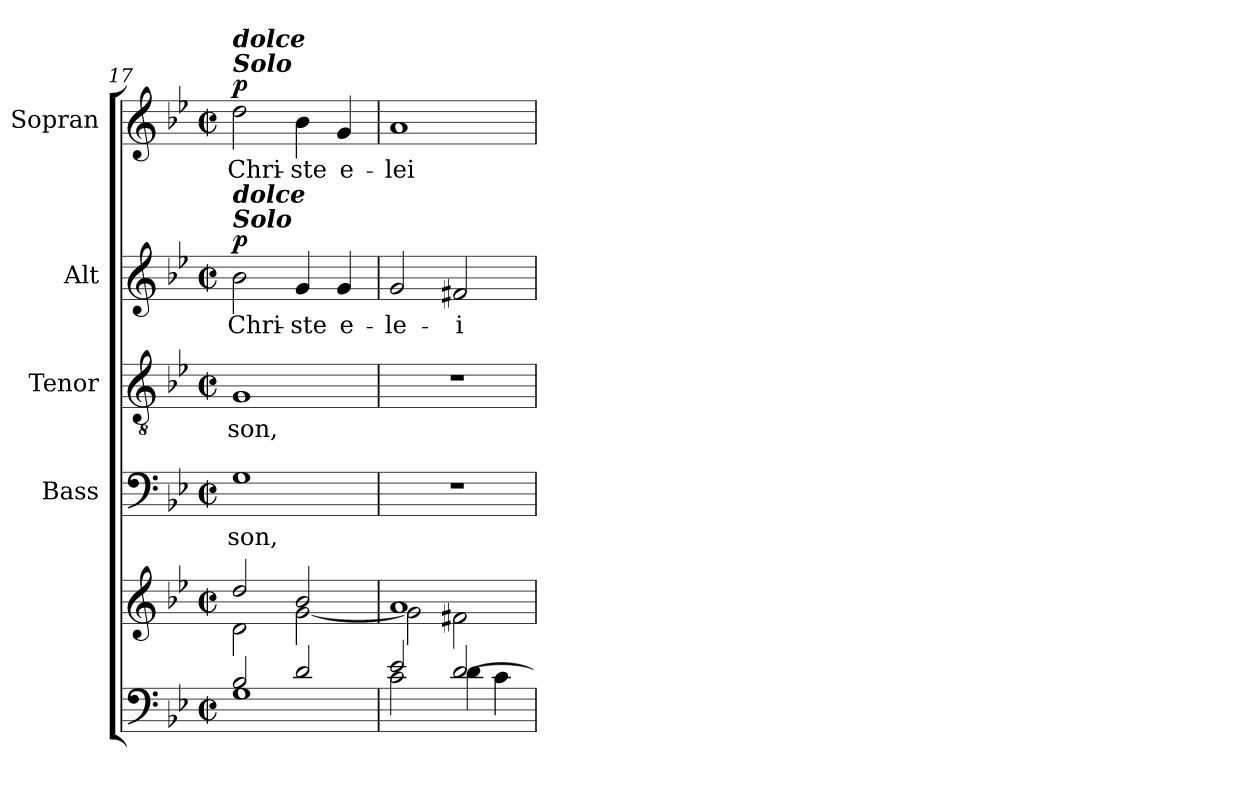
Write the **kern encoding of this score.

**kern	**kern	**kern	**text	**kern	**text	**kern	**text	**dynam	**kern	**text	**dynam
*part5	*part5	*part4	*part4	*part3	*part3	*part2	*part2	*part2	*part1	*part1	*part1
*staff6	*staff5	*staff4	*staff4	*staff3	*staff3	*staff2	*staff2	*staff2	*staff1	*staff1	*staff1
*	*	*I"Bass	*	*I"Tenor	*	*I"Alt	*	*	*I"Sopran	*	*
*	*	*I'B.	*	*I'T.	*	*I'A.	*	*	*I'S.	*	*
*clefF4	*clefG2	*clefF4	*	*clefGv2	*	*clefG2	*	*	*clefG2	*	*
*k[b-e-]	*k[b-e-]	*k[b-e-]	*	*k[b-e-]	*	*k[b-e-]	*	*	*k[b-e-]	*	*
*B-:	*B-:	*B-:	*	*B-:	*	*B-:	*	*	*B-:	*	*
*M2/2	*M2/2	*M2/2	*	*M2/2	*	*M2/2	*	*	*M2/2	*	*
*met(c|)	*met(c|)	*met(c|)	*	*met(c|)	*	*met(c|)	*	*	*met(c|)	*	*
=17	=17	=17	=17	=17	=17	=17	=17	=17	=17	=17	=17
*^	*^	*	*	*	*	*	*	*	*	*	*
!	!	!	!	!	!	!	!	!	!	!	!LO:TX:a:Bi:t=Solo	!	!
!	!	!	!	!	!	!	!	!	!	!	!LO:TX:a:Bi:t=dolce	!	!
!	!	!	!	!	!	!	!	!LO:TX:a:Bi:t=Solo	!	!	!	!	!
!	!	!	!	!	!	!	!	!LO:TX:a:Bi:t=dolce	!	!	!	!	!
!	!	!	!	!	!LO:LY:b	!	!LO:LY:b	!	!LO:LY:b	!LO:DY:a	!	!LO:LY:b	!LO:DY:a
2B-/	1G	2dd/	2d\	1G	-son,	1G	-son,	2b-\	Chri-	p	2dd\	Chri-	p
!	!	!	!	!	!	!	!	!	!LO:LY:b	!	!	!LO:LY:b	!
2d/	.	2b-/	[<2g\	.	.	.	.	4g/	-ste	.	4b-\	-ste	.
!	!	!	!	!	!	!	!	!	!LO:LY:b	!	!	!LO:LY:b	!
.	.	.	.	.	.	.	.	4g/	e-	.	4g/	e-	.
=18	=18	=18	=18	=18	=18	=18	=18	=18	=18	=18	=18	=18	=18
!	!	!	!	!	!	!	!	!	!LO:LY:b	!	!	!LO:LY:b	!
2e-/	2c\	1a	2g\]	1r	.	1r	.	2g/	-le-	.	1a	-lei-	.
!	!	!	!	!	!	!	!	!	!LO:LY:b	!	!	!	!
[>2d/	4d\	.	2f#X\	.	.	.	.	2f#X/	-i-	.	.	.	.
.	4c\	.	.	.	.	.	.	.	.	.	.	.	.
*v	*v	*	*	*	*	*	*	*	*	*	*	*	*
*	*v	*v	*	*	*	*	*	*	*	*	*	*
=	=	=	=	=	=	=	=	=	=	=	=
*-	*-	*-	*-	*-	*-	*-	*-	*-	*-	*-	*-
